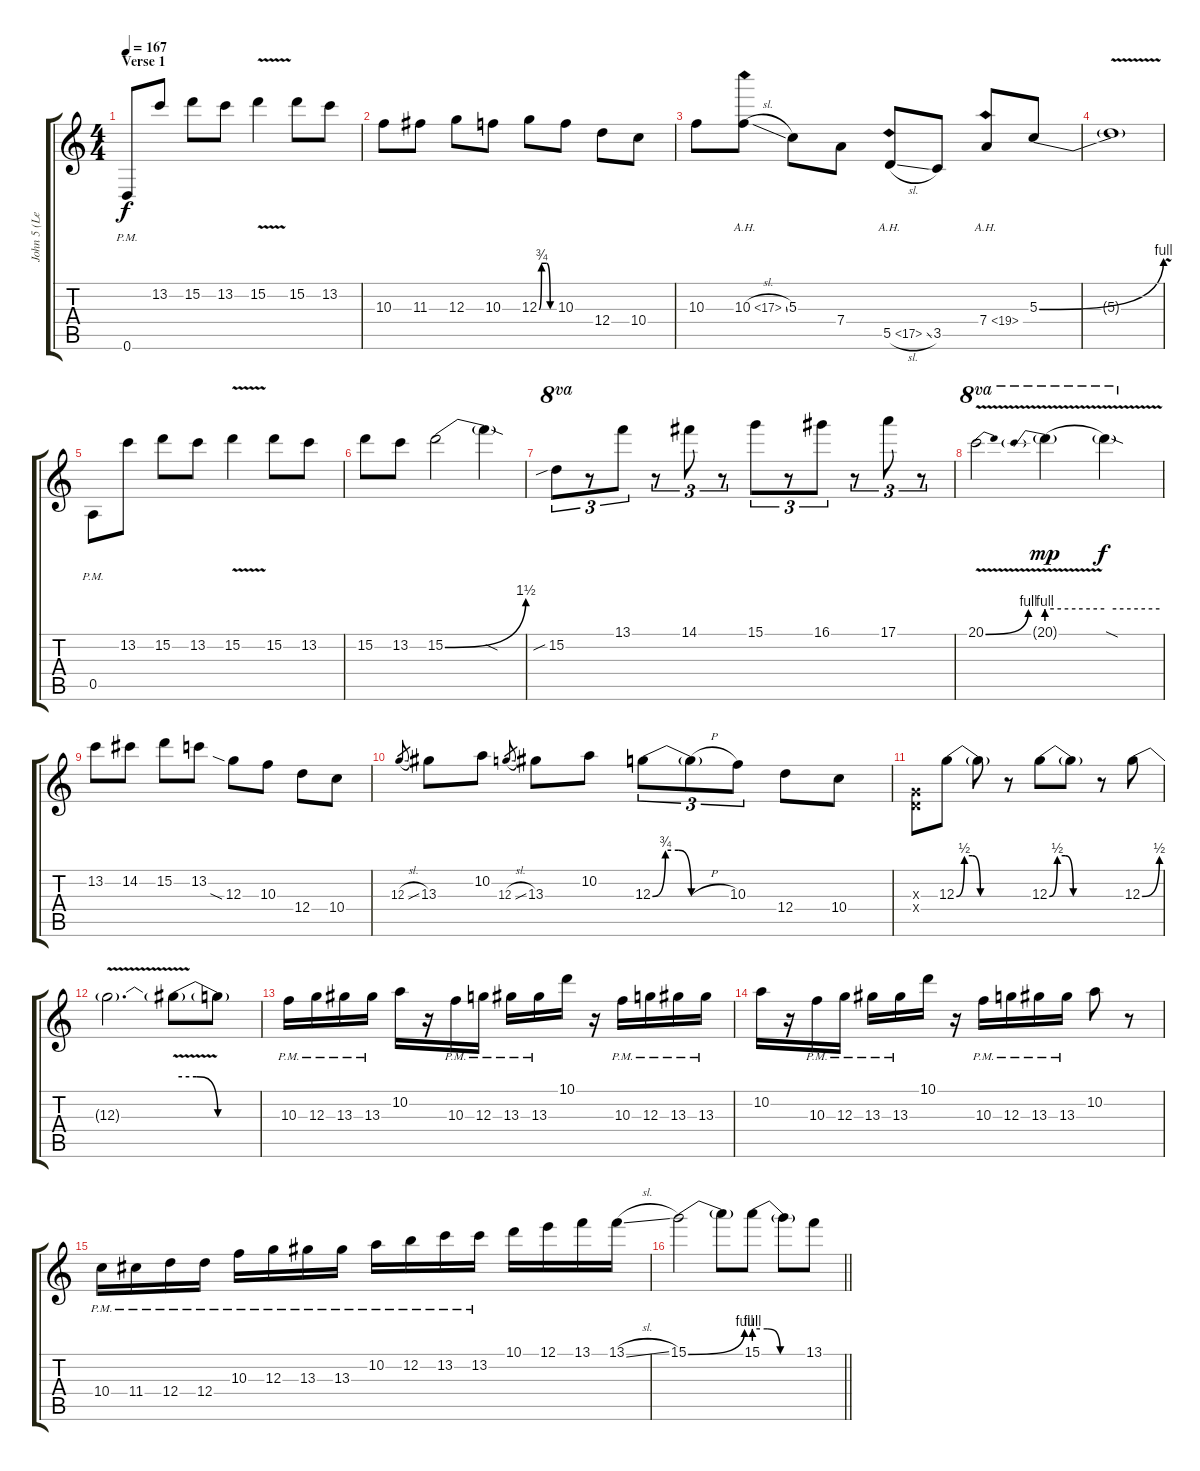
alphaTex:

\track ("John 5 (Lead)" "John 5 (Le") {instrument distortionguitar}
\staff {score tabs}
\tuning (E4 B3 G3 D3 A2 D2) {hide}
\ts (4 4)
\section ("" "Verse 1")
\tempo 167
\clef g2
\ks c
0.6{pm}.8{dy f} 13.2.8 15.2.8 13.2.8 15.2{v}.4 15.2.8 13.2.8 |
10.3.8 11.3.8 12.3.8 10.3.8 12.3{be (custom 0 0 10 3 20 3 30 3 45 0 60 0)}.8 10.3.8 12.4.8 10.4.8 |
10.3.8 10.3{ah 7 sl}.8 5.3.8 7.4.8 5.5{ah 12 sl}.8 3.5.8 7.4{ah 12}.8 5.3{be (bend 0 0 60 4)}.8 |
5.3{v t}.1 |
0.5{pm}.8 13.2.8 15.2.8 13.2.8 15.2{v}.4 15.2.8 13.2.8 |
15.2.8 13.2.8 15.2{be (bend 0 0 60 6)}.2 15.2{sod t}.4 |
15.2{sib}.8{tu (3 2) ot 8va} r.8{tu (3 2)} 13.1.8{tu (3 2)} r.8{tu (3 2)} 14.1.8{tu (3 2)} r.8{tu (3 2)} 15.1.8{tu (3 2)} r.8{tu (3 2)} 16.1.8{tu (3 2)} r.8{tu (3 2)} 17.1.8{tu (3 2)} r.8{tu (3 2)} |
20.1{be (bend 0 0 60 4) v}.2{ot 8va} 20.1{be (prebend 0 4 60 4) v g}.4{ot 8va dy mp} 20.1{be (hold 0 4 60 4) v sod t}.4{ot 8va dy f} |
13.2.8 14.2.8 15.2.8 13.2.8 12.3{sia}.8 10.3.8 12.4.8 10.4.8 |
12.3{sl}.8{gr} 13.3.8 10.2.8 12.3{sl}.8{gr} 13.3.8 10.2.8 12.3{be (custom 0 0 10 3 20 3 30 0 60 0)}.8{tu (3 2)} 12.3{h t}.8{tu (3 2)} 10.3.8{tu (3 2)} 12.4.8 10.4.8 |
(0.3{x} 0.4{x}).8 12.3{be (custom 0 0 10 2 20 2 30 0 60 0)}.8 12.3{t}.8 r.8 12.3{be (custom 0 0 10 2 20 2 30 0 60 0)}.8 12.3{t}.8 r.8 12.3{be (bend 0 0 60 2)}.8 |
12.3{v t}.2{d} 12.3{be (custom 0 2 15 2 30 0 60 0) t}.8 12.3{t}.8 |
10.3{pm}.16 12.3{pm}.16 13.3{pm}.16 13.3{pm}.16 10.2.16 r.16 10.3{pm}.16 12.3{pm}.16 13.3{pm}.16 13.3{pm}.16 10.1.16 r.16 10.3{pm}.16 12.3{pm}.16 13.3{pm}.16 13.3{pm}.16 |
10.2.16 r.16 10.3{pm}.16 12.3{pm}.16 13.3{pm}.16 13.3{pm}.16 10.1.16 r.16 10.3{pm}.16 12.3{pm}.16 13.3{pm}.16 13.3{pm}.16 10.2.8 r.8 |
10.4{pm}.16 11.4{pm}.16 12.4{pm}.16 12.4{pm}.16 10.3{pm}.16 12.3{pm}.16 13.3{pm}.16 13.3{pm}.16 10.2{pm}.16 12.2{pm}.16 13.2{pm}.16 13.2{pm}.16 10.1.16 12.1.16 13.1.16 13.1{sl}.16 |
\barLineRight lightlight
15.1{be (bend 0 0 60 4)}.2 15.1{t}.8 15.1{be (custom 0 4 15 4 30 0 60 0)}.8 15.1{t}.8 13.1.8
